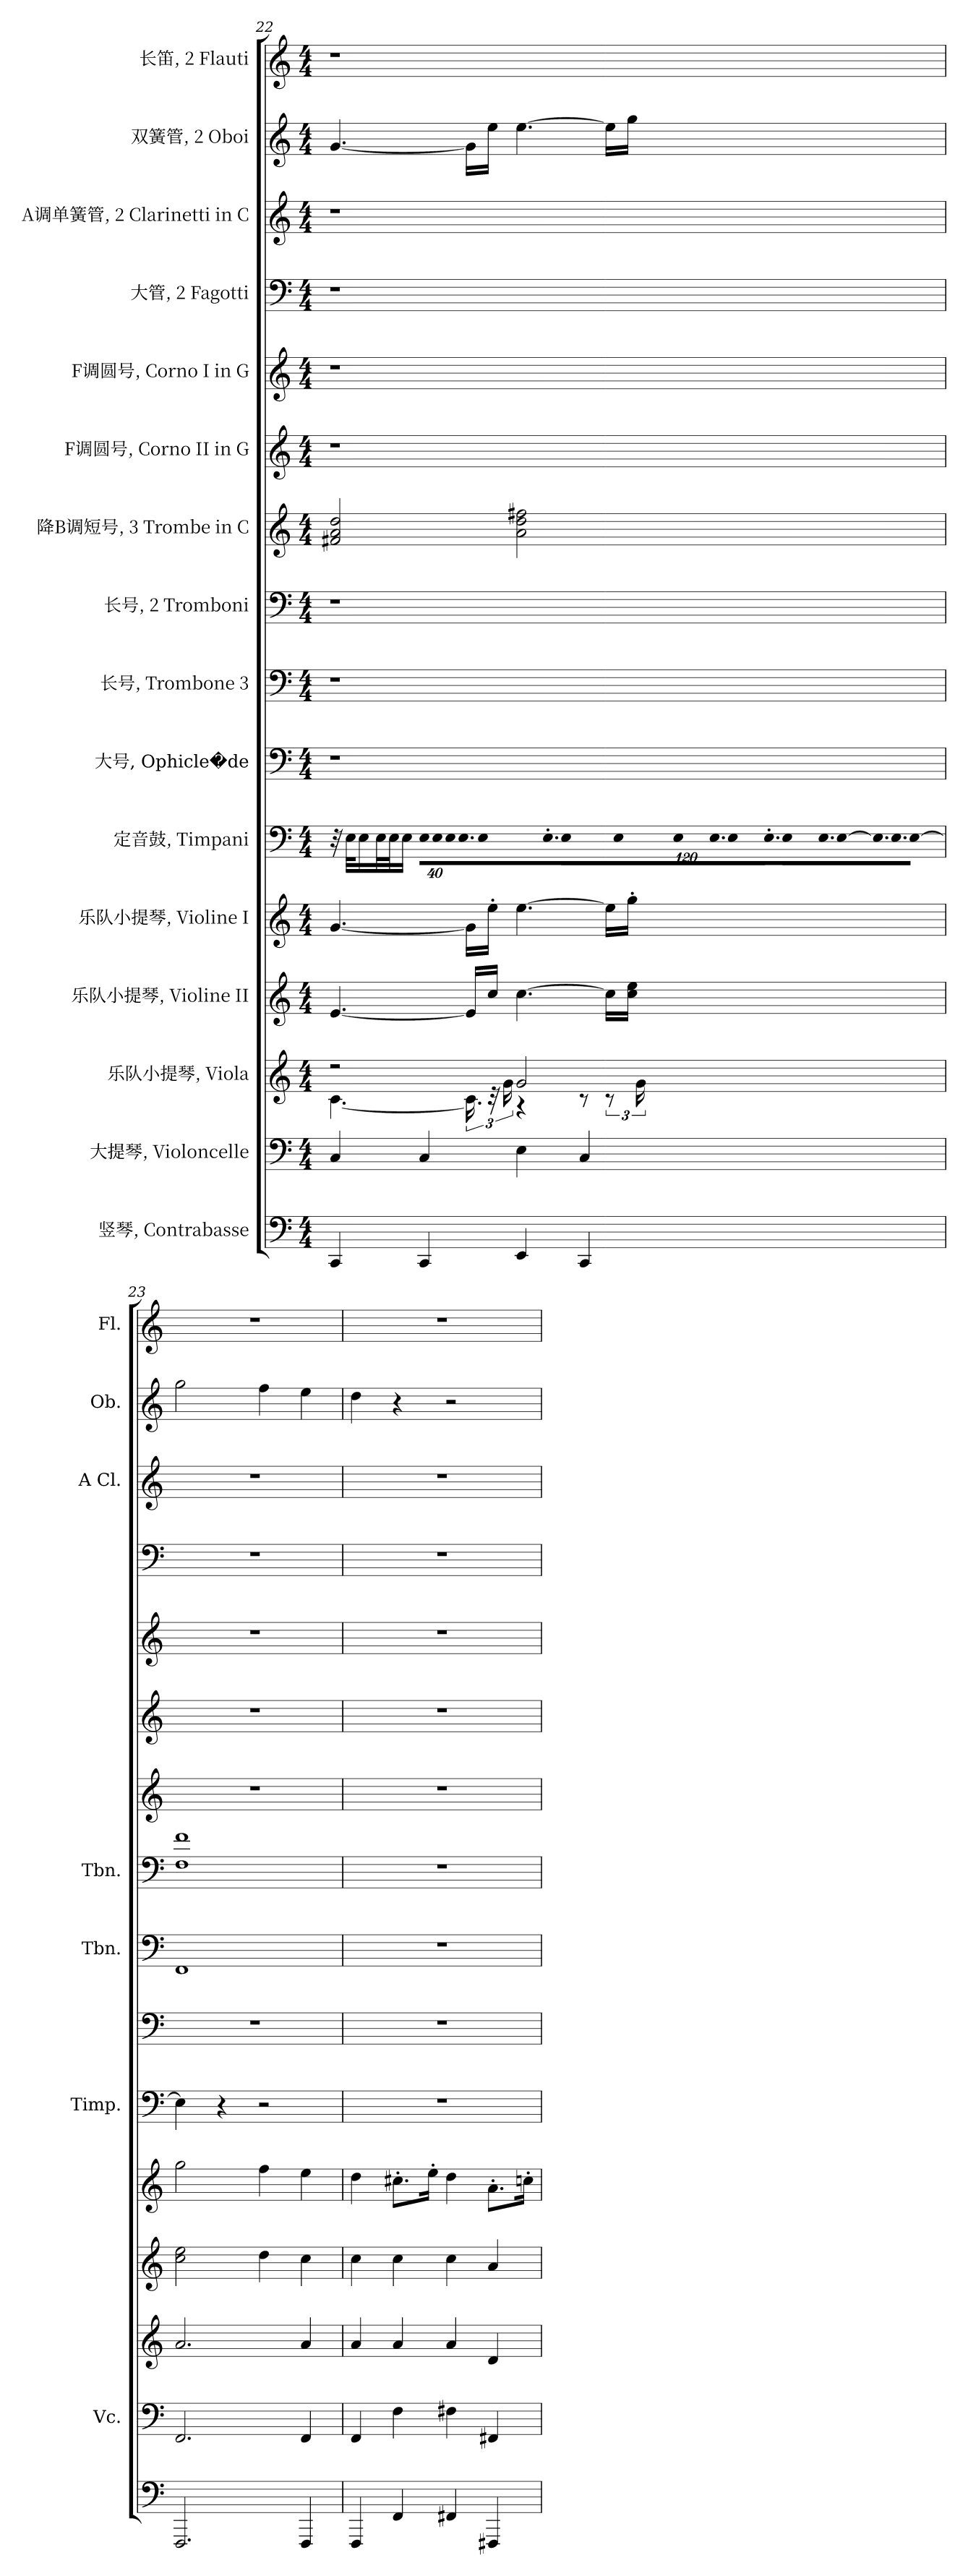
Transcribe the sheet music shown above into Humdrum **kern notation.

**kern	**kern	**kern	**kern	**kern	**kern	**kern	**kern	**kern	**kern	**kern	**kern	**kern	**kern	**kern	**kern
*part16	*part15	*part14	*part13	*part12	*part11	*part10	*part9	*part8	*part7	*part6	*part5	*part4	*part3	*part2	*part1
*staff16	*staff15	*staff14	*staff13	*staff12	*staff11	*staff10	*staff9	*staff8	*staff7	*staff6	*staff5	*staff4	*staff3	*staff2	*staff1
*I"竖琴, Contrabasse	*I"大提琴, Violoncelle	*I"乐队小提琴, Viola	*I"乐队小提琴, Violine II	*I"乐队小提琴, Violine I	*I"定音鼓, Timpani	*I"大号, Ophicle�de	*I"长号, Trombone 3	*I"长号, 2 Tromboni	*I"降B调短号, 3 Trombe in C	*I"F调圆号, Corno II in G	*I"F调圆号, Corno I in G	*I"大管, 2 Fagotti	*I"A调单簧管, 2 Clarinetti in C	*I"双簧管, 2 Oboi	*I"长笛, 2 Flauti
*	*I'Vc.	*	*	*	*I'Timp.	*	*I'Tbn.	*I'Tbn.	*	*	*	*	*I'A Cl.	*I'Ob.	*I'Fl.
!!LO:PB:g=z
*clefF4	*clefF4	*clefG2	*clefG2	*clefG2	*clefF4	*clefF4	*clefF4	*clefF4	*clefG2	*clefG2	*clefG2	*clefF4	*clefG2	*clefG2	*clefG2
*	*	*	*	*	*	*	*	*	*ITrd1c2	*ITrd4c7	*ITrd4c7	*	*ITrd2c3	*	*
*k[]	*k[]	*k[]	*k[]	*k[]	*k[]	*k[]	*k[]	*k[]	*k[b-e-]	*k[b-]	*k[b-]	*k[]	*k[f#c#g#]	*k[]	*k[]
*M4/4	*M4/4	*M4/4	*M4/4	*M4/4	*M4/4	*M4/4	*M4/4	*M4/4	*M4/4	*M4/4	*M4/4	*M4/4	*M4/4	*M4/4	*M4/4
*MM158	*MM158	*MM158	*MM158	*MM158	*MM158	*MM158	*MM158	*MM158	*MM158	*MM158	*MM158	*MM158	*MM158	*MM158	*MM158
=22	=22	=22	=22	=22	=22	=22	=22	=22	=22	=22	=22	=22	=22	=22	=22
*	*	*^	*	*	*	*	*	*	*	*	*	*	*	*	*
4CC/	4C/	2r	[4.c\	[4.e/	[4.g/	32r	1r	1r	1r	2en/ 2g/ 2cc/	1r	1r	1r	1r	[4.g/	1r
.	.	.	.	.	.	32E\KLL	.	.	.	.	.	.	.	.	.	.
.	.	.	.	.	.	16E\	.	.	.	.	.	.	.	.	.	.
.	.	.	.	.	.	32E\L	.	.	.	.	.	.	.	.	.	.
.	.	.	.	.	.	32E\J	.	.	.	.	.	.	.	.	.	.
.	.	.	.	.	.	16E\JJ	.	.	.	.	.	.	.	.	.	.
*	*	*	*	*	*	*Xbrackettup	*	*	*	*	*	*	*	*	*	*
!	!	!	!	!	!	!LO:N:vis=32	!	!	!	!	!	!	!	!	!	!
4CC/	4C/	.	.	.	.	640%23E\LLL	.	.	.	.	.	.	.	.	.	.
!	!	!	!	!	!	!LO:N:vis=32	!	!	!	!	!	!	!	!	!	!
.	.	.	.	.	.	640%23E\	.	.	.	.	.	.	.	.	.	.
!	!	!	!	!	!	!LO:N:vis=32	!	!	!	!	!	!	!	!	!	!
.	.	.	.	.	.	640%23E\	.	.	.	.	.	.	.	.	.	.
!	!	!	!	!	!	!LO:N:vis=32.	!	!	!	!	!	!	!	!	!	!
.	.	.	.	.	.	1920%103E\	.	.	.	.	.	.	.	.	.	.
.	.	.	24.c\]	16e/LL]	16g\LL]	.	.	.	.	.	.	.	.	.	16g\LL]	.
!	!	!	!	!	!	!LO:N:vis=32	!	!	!	!	!	!	!	!	!	!
.	.	.	.	.	.	640%23E\	.	.	.	.	.	.	.	.	.	.
.	.	.	48r	16cc/JJ	16ee'\JJ	.	.	.	.	.	.	.	.	.	16ee\JJ	.
!	!	!	!	!	!	!LO:N:vis=32.	!	!	!	!	!	!	!	!	!	!
.	.	.	.	.	.	1920%103E'\JJJ	.	.	.	.	.	.	.	.	.	.
.	.	.	24g\	.	.	.	.	.	.	.	.	.	.	.	.	.
4EE/	4E\	2g/	4r	[4.cc\	[4.ee\	.	.	.	.	2g\ 2cc\ 2een\	.	.	.	.	[4.ee\	.
!	!	!	!	!	!	!LO:N:vis=32	!	!	!	!	!	!	!	!	!	!
.	.	.	.	.	.	640%23E\LLL	.	.	.	.	.	.	.	.	.	.
!	!	!	!	!	!	!LO:N:vis=32	!	!	!	!	!	!	!	!	!	!
.	.	.	.	.	.	640%23E\	.	.	.	.	.	.	.	.	.	.
!	!	!	!	!	!	!LO:N:vis=32	!	!	!	!	!	!	!	!	!	!
.	.	.	.	.	.	640%23E\	.	.	.	.	.	.	.	.	.	.
!	!	!	!	!	!	!LO:N:vis=32.	!	!	!	!	!	!	!	!	!	!
.	.	.	.	.	.	1920%103E\	.	.	.	.	.	.	.	.	.	.
!	!	!	!	!	!	!LO:N:vis=32	!	!	!	!	!	!	!	!	!	!
.	.	.	.	.	.	640%23E\	.	.	.	.	.	.	.	.	.	.
!	!	!	!	!	!	!LO:N:vis=32.	!	!	!	!	!	!	!	!	!	!
.	.	.	.	.	.	1920%103E'\JJJ	.	.	.	.	.	.	.	.	.	.
4CC/	4C/	.	8r	.	.	.	.	.	.	.	.	.	.	.	.	.
!	!	!	!	!	!	!LO:N:vis=32	!	!	!	!	!	!	!	!	!	!
.	.	.	.	.	.	640%23E\LLL	.	.	.	.	.	.	.	.	.	.
!	!	!	!	!	!	!LO:N:vis=32.	!	!	!	!	!	!	!	!	!	!
.	.	.	.	.	.	1920%103E\	.	.	.	.	.	.	.	.	.	.
!	!	!	!	!	!	!LO:N:vis=256%9	!	!	!	!	!	!	!	!	!	!
.	.	.	.	.	.	[960%17E\K	.	.	.	.	.	.	.	.	.	.
!	!	!	!	!	!	!LO:N:vis=32.	!	!	!	!	!	!	!	!	!	!
.	.	.	.	.	.	1920%103E\]	.	.	.	.	.	.	.	.	.	.
.	.	.	12r	16cc\LL]	16ee\LL]	.	.	.	.	.	.	.	.	.	16ee\LL]	.
!	!	!	!	!	!	!LO:N:vis=32.	!	!	!	!	!	!	!	!	!	!
.	.	.	.	.	.	1920%103E\	.	.	.	.	.	.	.	.	.	.
.	.	.	.	16cc\ 16ee\JJ	16gg'\JJ	.	.	.	.	.	.	.	.	.	16gg\JJ	.
.	.	.	24g\	.	.	.	.	.	.	.	.	.	.	.	.	.
!	!	!	!	!	!	!LO:N:vis=32	!	!	!	!	!	!	!	!	!	!
.	.	.	.	.	.	[640%23E\JJJ	.	.	.	.	.	.	.	.	.	.
384ryy	384ryy	384ryy	384ryy	384ryy	384ryy	.	384ryy	384ryy	384ryy	384ryy	384ryy	384ryy	384ryy	384ryy	384ryy	384ryy
*	*	*v	*v	*	*	*	*	*	*	*	*	*	*	*	*	*
=23	=23	=23	=23	=23	=23	=23	=23	=23	=23	=23	=23	=23	=23	=23	=23
*	*	*	*	*	*	*	*	*	*	*	*	*	*	*	*MM158
2.FFF/	2.FF/	2.a/	2cc\ 2ee\	2gg\	4E\]	1r	1FF	1F 1f	1r	1r	1r	1r	1r	2gg\	1r
.	.	.	.	.	4r	.	.	.	.	.	.	.	.	.	.
.	.	.	4dd\	4ff\	2r	.	.	.	.	.	.	.	.	4ff\	.
4FFF/	4FF/	4a/	4cc\	4ee\	.	.	.	.	.	.	.	.	.	4ee\	.
=24	=24	=24	=24	=24	=24	=24	=24	=24	=24	=24	=24	=24	=24	=24	=24
*	*	*	*	*	*	*	*	*	*	*	*	*	*	*	*MM162
4FFF/	4FF/	4a/	4cc\	4dd\	1r	1r	1r	1r	1r	1r	1r	1r	1r	4dd\	1r
4FF/	4F\	4a/	4cc\	8.cc#X'\L	.	.	.	.	.	.	.	.	.	4r	.
.	.	.	.	16ee'\Jk	.	.	.	.	.	.	.	.	.	.	.
4FF#X/	4F#X\	4a/	4cc\	4dd\	.	.	.	.	.	.	.	.	.	2r	.
4FFF#X/	4FF#X/	4d/	4a/	8.a'\L	.	.	.	.	.	.	.	.	.	.	.
.	.	.	.	16ccn'\Jk	.	.	.	.	.	.	.	.	.	.	.
=	=	=	=	=	=	=	=	=	=	=	=	=	=	=	=
*-	*-	*-	*-	*-	*-	*-	*-	*-	*-	*-	*-	*-	*-	*-	*-
